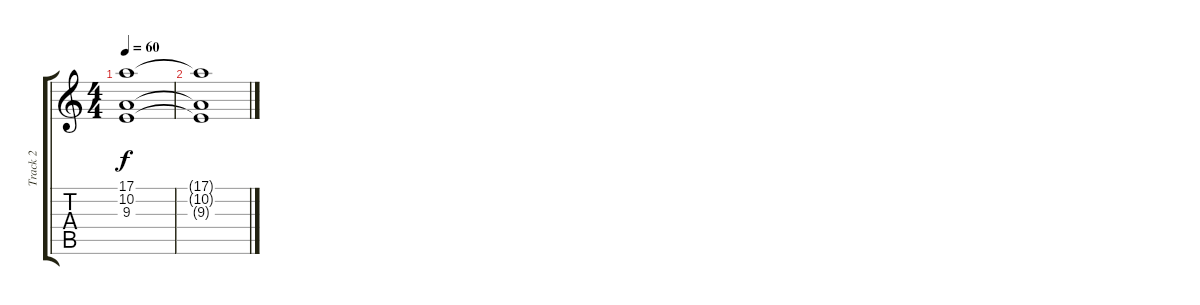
\track ("Track 2" "Track 2") {instrument stringensemble1}
\staff {score tabs}
\tuning (E4 B3 G3 D3 A2 E2) {hide}
\ts (4 4)
\tempo 60
\clef g2
\ks c
(17.1 10.2 9.3).1{dy f volume 0} |
(17.1{t} 10.2{t} 9.3{t}).1
